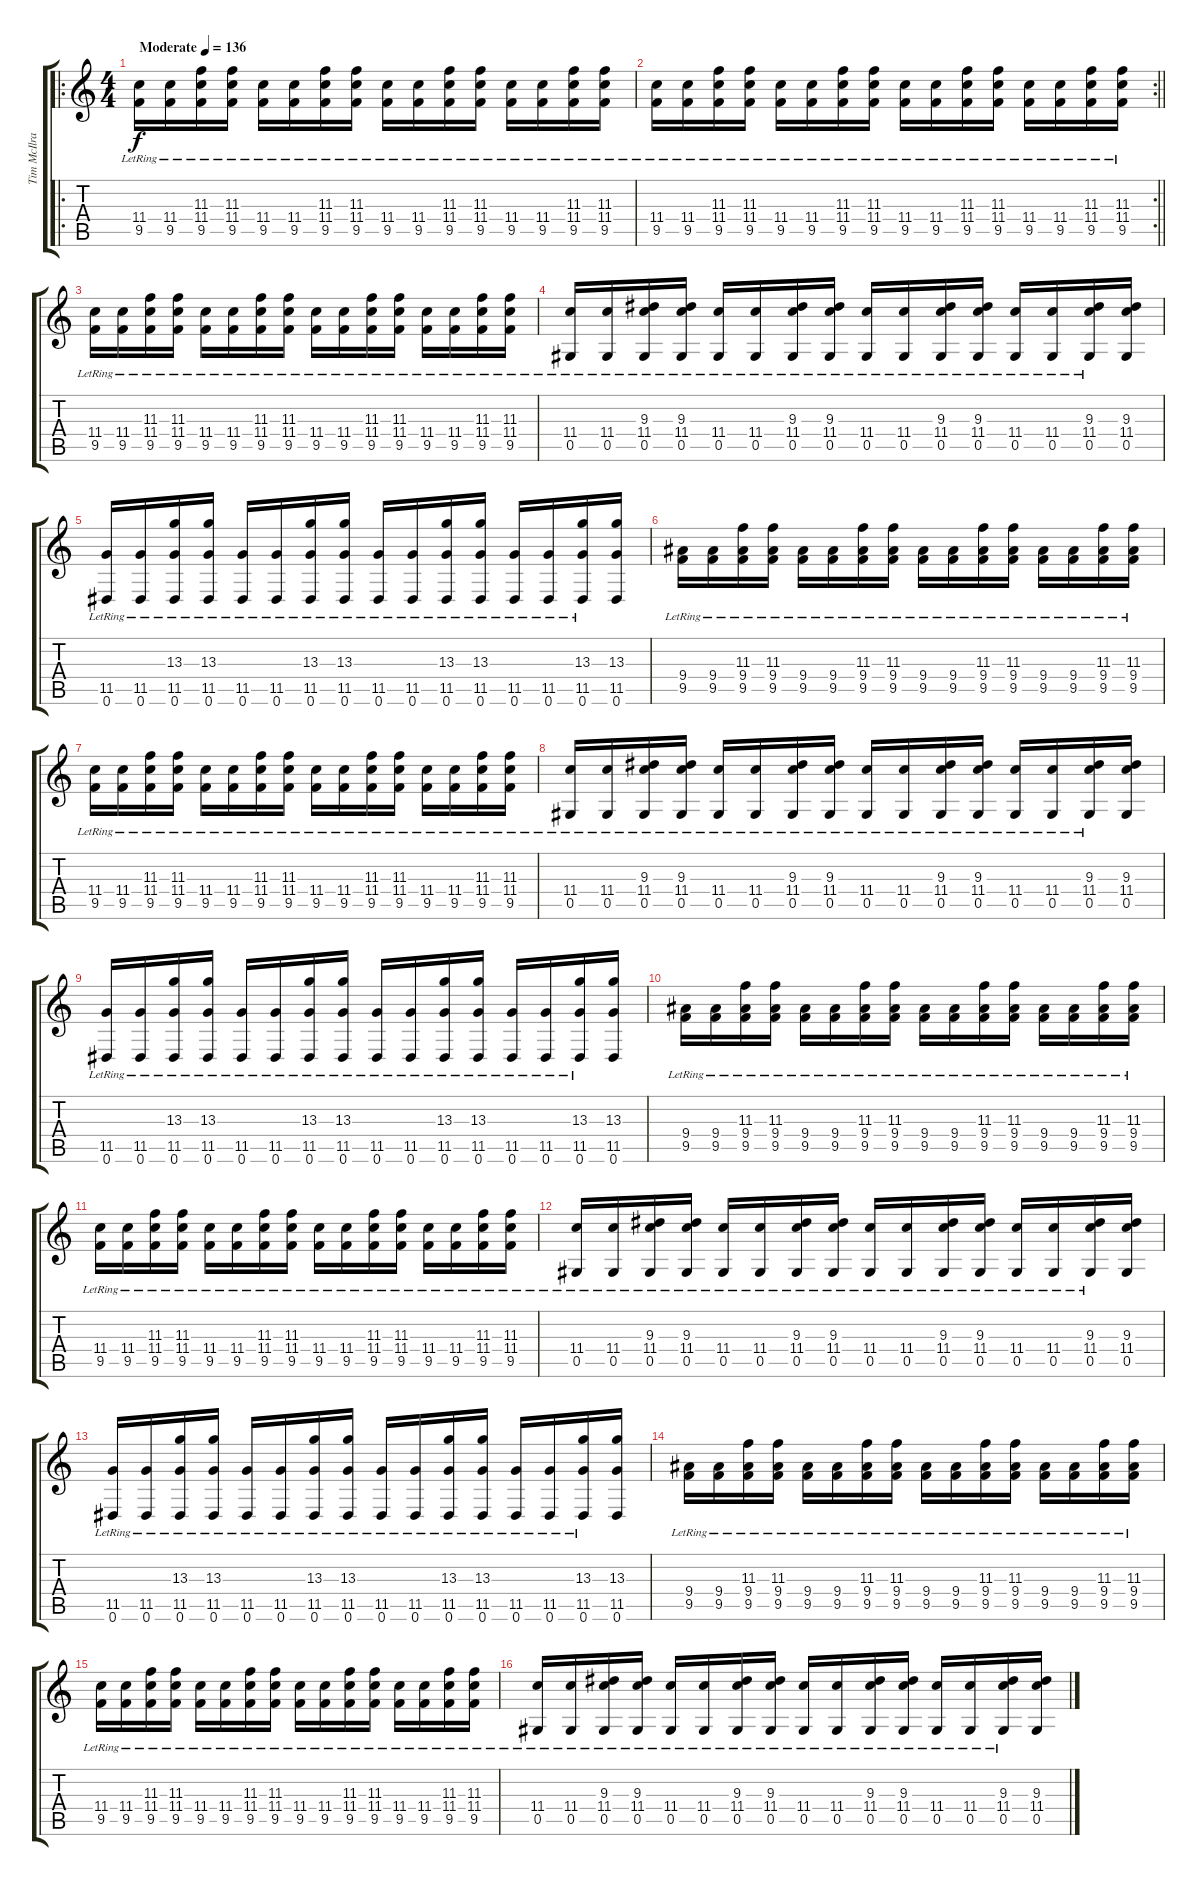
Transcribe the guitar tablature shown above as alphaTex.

\track ("Tim McIlrath (Guitar Clean)" "Tim McIlra") {instrument electricguitarjazz}
\staff {score tabs}
\tuning (Eb4 Bb3 Gb3 Db3 Ab2 Eb2) {hide}
\ro
\ts (4 4)
\tempo (136 "Moderate")
\clef g2
\ks c
(11.4{lr} 9.5{lr}).16{dy f balance 3 instrument electricguitarjazz} (11.4{lr} 9.5{lr}).16 (11.3{lr} 11.4{lr} 9.5{lr}).16 (11.3{lr} 11.4{lr} 9.5{lr}).16 (11.4{lr} 9.5{lr}).16 (11.4{lr} 9.5{lr}).16 (11.3{lr} 11.4{lr} 9.5{lr}).16 (11.3{lr} 11.4{lr} 9.5{lr}).16 (11.4{lr} 9.5{lr}).16 (11.4{lr} 9.5{lr}).16 (11.3{lr} 11.4{lr} 9.5{lr}).16 (11.3{lr} 11.4{lr} 9.5{lr}).16 (11.4{lr} 9.5{lr}).16 (11.4{lr} 9.5{lr}).16 (11.3{lr} 11.4{lr} 9.5{lr}).16 (11.3{lr} 11.4{lr} 9.5{lr}).16 |
\rc 2
\barLineRight lightlight
(11.4{lr} 9.5{lr}).16 (11.4{lr} 9.5{lr}).16 (11.3{lr} 11.4{lr} 9.5{lr}).16 (11.3{lr} 11.4{lr} 9.5{lr}).16 (11.4{lr} 9.5{lr}).16 (11.4{lr} 9.5{lr}).16 (11.3{lr} 11.4{lr} 9.5{lr}).16 (11.3{lr} 11.4{lr} 9.5{lr}).16 (11.4{lr} 9.5{lr}).16 (11.4{lr} 9.5{lr}).16 (11.3{lr} 11.4{lr} 9.5{lr}).16 (11.3{lr} 11.4{lr} 9.5{lr}).16 (11.4{lr} 9.5{lr}).16 (11.4{lr} 9.5{lr}).16 (11.3{lr} 11.4{lr} 9.5{lr}).16 (11.3{lr} 11.4{lr} 9.5{lr}).16 |
(11.4{lr} 9.5{lr}).16 (11.4{lr} 9.5{lr}).16 (11.3{lr} 11.4{lr} 9.5{lr}).16 (11.3{lr} 11.4{lr} 9.5{lr}).16 (11.4{lr} 9.5{lr}).16 (11.4{lr} 9.5{lr}).16 (11.3{lr} 11.4{lr} 9.5{lr}).16 (11.3{lr} 11.4{lr} 9.5{lr}).16 (11.4{lr} 9.5{lr}).16 (11.4{lr} 9.5{lr}).16 (11.3{lr} 11.4{lr} 9.5{lr}).16 (11.3{lr} 11.4{lr} 9.5{lr}).16 (11.4{lr} 9.5{lr}).16 (11.4{lr} 9.5{lr}).16 (11.3{lr} 11.4{lr} 9.5{lr}).16 (11.3 11.4{lr} 9.5{lr}).16 |
(11.4{lr} 0.5{lr}).16 (11.4{lr} 0.5{lr}).16 (9.3{lr} 11.4{lr} 0.5{lr}).16 (9.3{lr} 11.4{lr} 0.5{lr}).16 (11.4{lr} 0.5{lr}).16 (11.4{lr} 0.5{lr}).16 (9.3{lr} 11.4{lr} 0.5{lr}).16 (9.3{lr} 11.4{lr} 0.5{lr}).16 (11.4{lr} 0.5{lr}).16 (11.4{lr} 0.5{lr}).16 (9.3{lr} 11.4{lr} 0.5{lr}).16 (9.3{lr} 11.4{lr} 0.5{lr}).16 (11.4{lr} 0.5{lr}).16 (11.4{lr} 0.5{lr}).16 (9.3{lr} 11.4{lr} 0.5{lr}).16 (9.3 11.4 0.5).16 |
(11.5{lr} 0.6{lr}).16 (11.5{lr} 0.6{lr}).16 (13.3{lr} 11.5{lr} 0.6{lr}).16 (13.3{lr} 11.5{lr} 0.6{lr}).16 (11.5{lr} 0.6{lr}).16 (11.5{lr} 0.6{lr}).16 (13.3{lr} 11.5{lr} 0.6{lr}).16 (13.3{lr} 11.5{lr} 0.6{lr}).16 (11.5{lr} 0.6{lr}).16 (11.5{lr} 0.6{lr}).16 (13.3{lr} 11.5{lr} 0.6{lr}).16 (13.3{lr} 11.5{lr} 0.6{lr}).16 (11.5{lr} 0.6{lr}).16 (11.5{lr} 0.6{lr}).16 (13.3{lr} 11.5{lr} 0.6{lr}).16 (13.3 11.5 0.6).16 |
(9.4{lr} 9.5{lr}).16 (9.4{lr} 9.5{lr}).16 (11.3{lr} 9.4{lr} 9.5{lr}).16 (11.3{lr} 9.4{lr} 9.5{lr}).16 (9.4{lr} 9.5{lr}).16 (9.4{lr} 9.5{lr}).16 (11.3{lr} 9.4{lr} 9.5{lr}).16 (11.3{lr} 9.4{lr} 9.5{lr}).16 (9.4{lr} 9.5{lr}).16 (9.4{lr} 9.5{lr}).16 (11.3{lr} 9.4{lr} 9.5{lr}).16 (11.3{lr} 9.4{lr} 9.5{lr}).16 (9.4{lr} 9.5{lr}).16 (9.4{lr} 9.5{lr}).16 (11.3{lr} 9.4{lr} 9.5{lr}).16 (11.3{lr} 9.4{lr} 9.5{lr}).16 |
(11.4{lr} 9.5{lr}).16 (11.4{lr} 9.5{lr}).16 (11.3{lr} 11.4{lr} 9.5{lr}).16 (11.3{lr} 11.4{lr} 9.5{lr}).16 (11.4{lr} 9.5{lr}).16 (11.4{lr} 9.5{lr}).16 (11.3{lr} 11.4{lr} 9.5{lr}).16 (11.3{lr} 11.4{lr} 9.5{lr}).16 (11.4{lr} 9.5{lr}).16 (11.4{lr} 9.5{lr}).16 (11.3{lr} 11.4{lr} 9.5{lr}).16 (11.3{lr} 11.4{lr} 9.5{lr}).16 (11.4{lr} 9.5{lr}).16 (11.4{lr} 9.5{lr}).16 (11.3{lr} 11.4{lr} 9.5{lr}).16 (11.3 11.4{lr} 9.5{lr}).16 |
(11.4{lr} 0.5{lr}).16 (11.4{lr} 0.5{lr}).16 (9.3{lr} 11.4{lr} 0.5{lr}).16 (9.3{lr} 11.4{lr} 0.5{lr}).16 (11.4{lr} 0.5{lr}).16 (11.4{lr} 0.5{lr}).16 (9.3{lr} 11.4{lr} 0.5{lr}).16 (9.3{lr} 11.4{lr} 0.5{lr}).16 (11.4{lr} 0.5{lr}).16 (11.4{lr} 0.5{lr}).16 (9.3{lr} 11.4{lr} 0.5{lr}).16 (9.3{lr} 11.4{lr} 0.5{lr}).16 (11.4{lr} 0.5{lr}).16 (11.4{lr} 0.5{lr}).16 (9.3{lr} 11.4{lr} 0.5{lr}).16 (9.3 11.4 0.5).16 |
(11.5{lr} 0.6{lr}).16 (11.5{lr} 0.6{lr}).16 (13.3{lr} 11.5{lr} 0.6{lr}).16 (13.3{lr} 11.5{lr} 0.6{lr}).16 (11.5{lr} 0.6{lr}).16 (11.5{lr} 0.6{lr}).16 (13.3{lr} 11.5{lr} 0.6{lr}).16 (13.3{lr} 11.5{lr} 0.6{lr}).16 (11.5{lr} 0.6{lr}).16 (11.5{lr} 0.6{lr}).16 (13.3{lr} 11.5{lr} 0.6{lr}).16 (13.3{lr} 11.5{lr} 0.6{lr}).16 (11.5{lr} 0.6{lr}).16 (11.5{lr} 0.6{lr}).16 (13.3{lr} 11.5{lr} 0.6{lr}).16 (13.3 11.5 0.6).16 |
(9.4{lr} 9.5{lr}).16 (9.4{lr} 9.5{lr}).16 (11.3{lr} 9.4{lr} 9.5{lr}).16 (11.3{lr} 9.4{lr} 9.5{lr}).16 (9.4{lr} 9.5{lr}).16 (9.4{lr} 9.5{lr}).16 (11.3{lr} 9.4{lr} 9.5{lr}).16 (11.3{lr} 9.4{lr} 9.5{lr}).16 (9.4{lr} 9.5{lr}).16 (9.4{lr} 9.5{lr}).16 (11.3{lr} 9.4{lr} 9.5{lr}).16 (11.3{lr} 9.4{lr} 9.5{lr}).16 (9.4{lr} 9.5{lr}).16 (9.4{lr} 9.5{lr}).16 (11.3{lr} 9.4{lr} 9.5{lr}).16 (11.3{lr} 9.4{lr} 9.5{lr}).16 |
(11.4{lr} 9.5{lr}).16 (11.4{lr} 9.5{lr}).16 (11.3{lr} 11.4{lr} 9.5{lr}).16 (11.3{lr} 11.4{lr} 9.5{lr}).16 (11.4{lr} 9.5{lr}).16 (11.4{lr} 9.5{lr}).16 (11.3{lr} 11.4{lr} 9.5{lr}).16 (11.3{lr} 11.4{lr} 9.5{lr}).16 (11.4{lr} 9.5{lr}).16 (11.4{lr} 9.5{lr}).16 (11.3{lr} 11.4{lr} 9.5{lr}).16 (11.3{lr} 11.4{lr} 9.5{lr}).16 (11.4{lr} 9.5{lr}).16 (11.4{lr} 9.5{lr}).16 (11.3{lr} 11.4{lr} 9.5{lr}).16 (11.3 11.4{lr} 9.5{lr}).16 |
(11.4{lr} 0.5{lr}).16 (11.4{lr} 0.5{lr}).16 (9.3{lr} 11.4{lr} 0.5{lr}).16 (9.3{lr} 11.4{lr} 0.5{lr}).16 (11.4{lr} 0.5{lr}).16 (11.4{lr} 0.5{lr}).16 (9.3{lr} 11.4{lr} 0.5{lr}).16 (9.3{lr} 11.4{lr} 0.5{lr}).16 (11.4{lr} 0.5{lr}).16 (11.4{lr} 0.5{lr}).16 (9.3{lr} 11.4{lr} 0.5{lr}).16 (9.3{lr} 11.4{lr} 0.5{lr}).16 (11.4{lr} 0.5{lr}).16 (11.4{lr} 0.5{lr}).16 (9.3{lr} 11.4{lr} 0.5{lr}).16 (9.3 11.4 0.5).16 |
(11.5{lr} 0.6{lr}).16 (11.5{lr} 0.6{lr}).16 (13.3{lr} 11.5{lr} 0.6{lr}).16 (13.3{lr} 11.5{lr} 0.6{lr}).16 (11.5{lr} 0.6{lr}).16 (11.5{lr} 0.6{lr}).16 (13.3{lr} 11.5{lr} 0.6{lr}).16 (13.3{lr} 11.5{lr} 0.6{lr}).16 (11.5{lr} 0.6{lr}).16 (11.5{lr} 0.6{lr}).16 (13.3{lr} 11.5{lr} 0.6{lr}).16 (13.3{lr} 11.5{lr} 0.6{lr}).16 (11.5{lr} 0.6{lr}).16 (11.5{lr} 0.6{lr}).16 (13.3{lr} 11.5{lr} 0.6{lr}).16 (13.3 11.5 0.6).16 |
(9.4{lr} 9.5{lr}).16 (9.4{lr} 9.5{lr}).16 (11.3{lr} 9.4{lr} 9.5{lr}).16 (11.3{lr} 9.4{lr} 9.5{lr}).16 (9.4{lr} 9.5{lr}).16 (9.4{lr} 9.5{lr}).16 (11.3{lr} 9.4{lr} 9.5{lr}).16 (11.3{lr} 9.4{lr} 9.5{lr}).16 (9.4{lr} 9.5{lr}).16 (9.4{lr} 9.5{lr}).16 (11.3{lr} 9.4{lr} 9.5{lr}).16 (11.3{lr} 9.4{lr} 9.5{lr}).16 (9.4{lr} 9.5{lr}).16 (9.4{lr} 9.5{lr}).16 (11.3{lr} 9.4{lr} 9.5{lr}).16 (11.3{lr} 9.4{lr} 9.5{lr}).16 |
(11.4{lr} 9.5{lr}).16 (11.4{lr} 9.5{lr}).16 (11.3{lr} 11.4{lr} 9.5{lr}).16 (11.3{lr} 11.4{lr} 9.5{lr}).16 (11.4{lr} 9.5{lr}).16 (11.4{lr} 9.5{lr}).16 (11.3{lr} 11.4{lr} 9.5{lr}).16 (11.3{lr} 11.4{lr} 9.5{lr}).16 (11.4{lr} 9.5{lr}).16 (11.4{lr} 9.5{lr}).16 (11.3{lr} 11.4{lr} 9.5{lr}).16 (11.3{lr} 11.4{lr} 9.5{lr}).16 (11.4{lr} 9.5{lr}).16 (11.4{lr} 9.5{lr}).16 (11.3{lr} 11.4{lr} 9.5{lr}).16 (11.3 11.4{lr} 9.5{lr}).16 |
(11.4{lr} 0.5{lr}).16 (11.4{lr} 0.5{lr}).16 (9.3{lr} 11.4{lr} 0.5{lr}).16 (9.3{lr} 11.4{lr} 0.5{lr}).16 (11.4{lr} 0.5{lr}).16 (11.4{lr} 0.5{lr}).16 (9.3{lr} 11.4{lr} 0.5{lr}).16 (9.3{lr} 11.4{lr} 0.5{lr}).16 (11.4{lr} 0.5{lr}).16 (11.4{lr} 0.5{lr}).16 (9.3{lr} 11.4{lr} 0.5{lr}).16 (9.3{lr} 11.4{lr} 0.5{lr}).16 (11.4{lr} 0.5{lr}).16 (11.4{lr} 0.5{lr}).16 (9.3{lr} 11.4{lr} 0.5{lr}).16 (9.3 11.4 0.5).16
